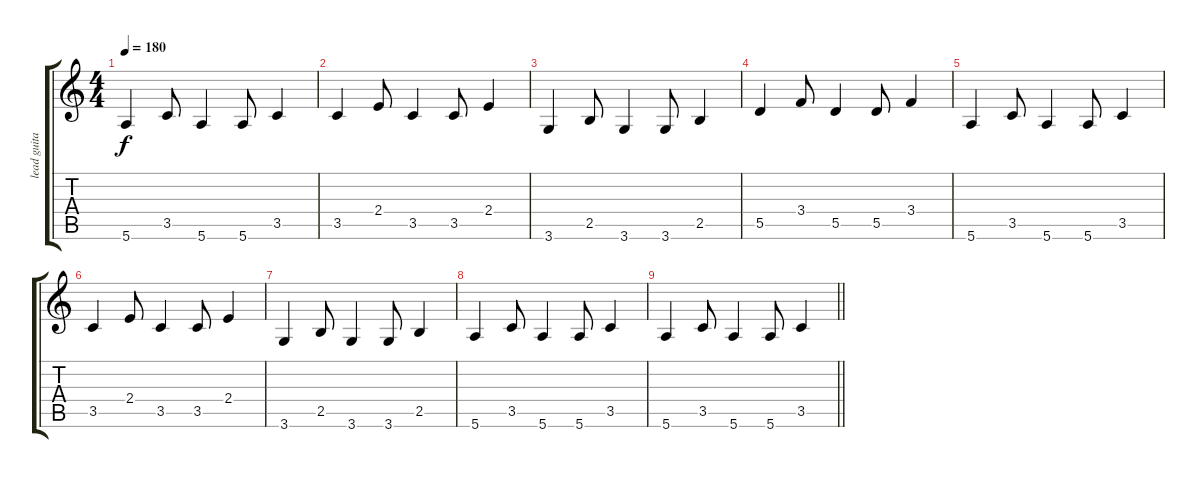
\track ("lead guitar" "lead guita") {instrument distortionguitar}
\staff {score tabs}
\tuning (E4 B3 G3 D3 A2 E2) {hide}
\ts (4 4)
\tempo 180
\clef g2
\ks c
5.6.4{dy f} 3.5.8 5.6.4 5.6.8 3.5.4 |
3.5.4 2.4.8 3.5.4 3.5.8 2.4.4 |
3.6.4 2.5.8 3.6.4 3.6.8 2.5.4 |
5.5.4 3.4.8 5.5.4 5.5.8 3.4.4 |
5.6.4 3.5.8 5.6.4 5.6.8 3.5.4 |
3.5.4 2.4.8 3.5.4 3.5.8 2.4.4 |
3.6.4 2.5.8 3.6.4 3.6.8 2.5.4 |
5.6.4 3.5.8 5.6.4 5.6.8 3.5.4 |
\barLineRight lightlight
5.6.4 3.5.8 5.6.4 5.6.8 3.5.4
